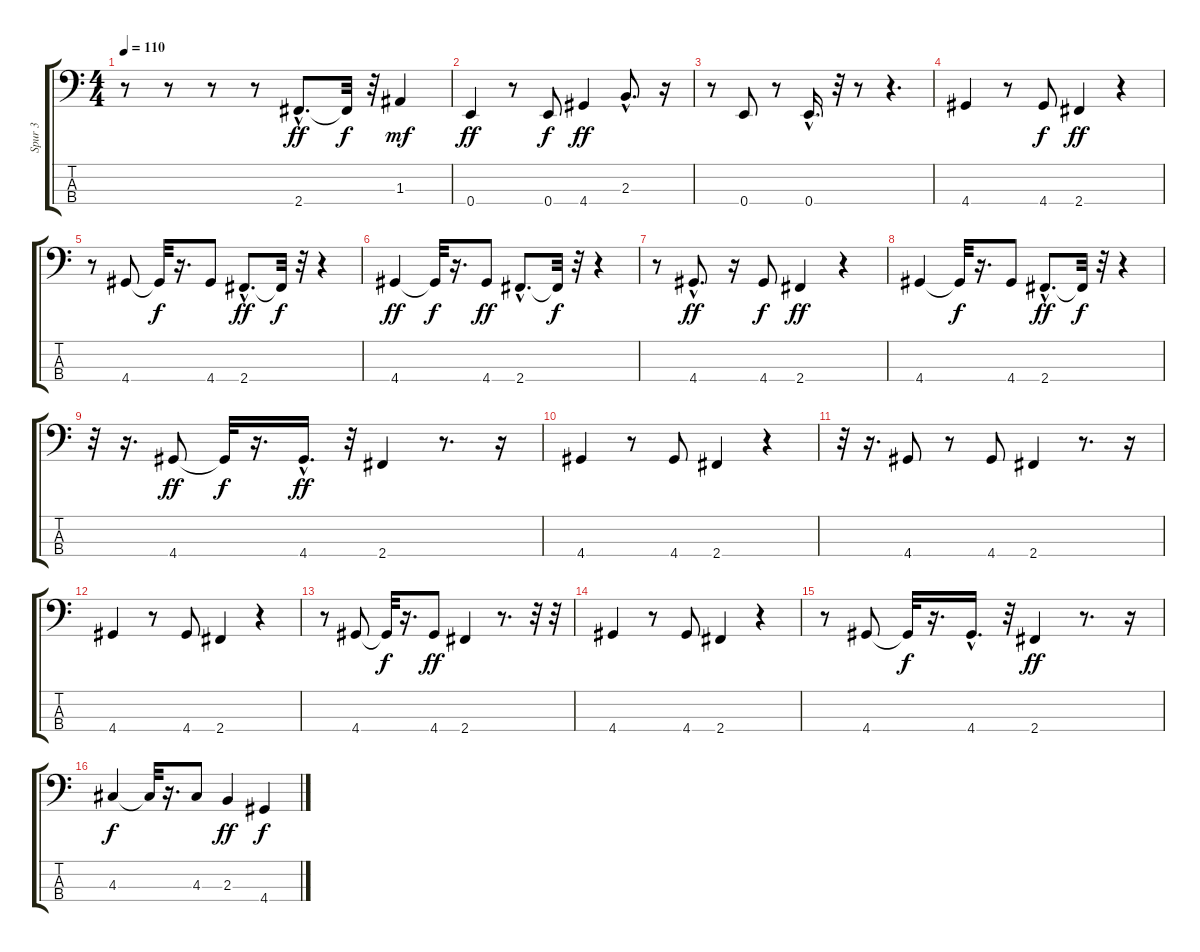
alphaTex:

\track ("Spur 3" "Spur 3") {instrument slapbass2}
\staff {score tabs}
\tuning (G2 D2 A1 E1) {hide}
\ts (4 4)
\tempo 110
\clef f4
\ks c
r.8{dy f} r.8 r.8 r.8 2.4{hac}.8{d dy ff} 2.4{t}.32{dy f} r.32 1.3.4{dy mf} |
0.4.4{dy ff} r.8 0.4.8{dy f} 4.4.4{dy ff} 2.3{hac}.8{d} r.16 |
r.8 0.4.8 r.8 0.4{hac}.16{d} r.32 r.8 r.4{d} |
4.4.4 r.8 4.4.8{dy f} 2.4.4{dy ff} r.4 |
r.8 4.4.8 4.4{t}.32{dy f} r.16{d} 4.4.8 2.4{hac}.8{d dy ff} 2.4{t}.32{dy f} r.32 r.4 |
4.4.4{dy ff} 4.4{t}.32{dy f} r.16{d} 4.4.8{dy ff} 2.4{hac}.8{d} 2.4{t}.32{dy f} r.32 r.4 |
r.8 4.4{hac}.8{d dy ff} r.16 4.4.8{dy f} 2.4.4{dy ff} r.4 |
4.4.4 4.4{t}.32{dy f} r.16{d} 4.4.8 2.4{hac}.8{d dy ff} 2.4{t}.32{dy f} r.32 r.4 |
r.32 r.16{d} 4.4.8{dy ff} 4.4{t}.32{dy f} r.16{d} 4.4{hac}.16{d dy ff} r.32 2.4.4 r.8{d} r.16 |
4.4.4 r.8 4.4.8 2.4.4 r.4 |
r.32 r.16{d} 4.4.8 r.8 4.4.8 2.4.4 r.8{d} r.16 |
4.4.4 r.8 4.4.8 2.4.4 r.4 |
r.8 4.4.8 4.4{t}.32{dy f} r.16{d} 4.4.8{dy ff} 2.4.4 r.8{d} r.32 r.32 |
4.4.4 r.8 4.4.8 2.4.4 r.4 |
r.8 4.4.8 4.4{t}.32{dy f} r.16{d} 4.4{hac}.16{d} r.32 2.4.4{dy ff} r.8{d} r.16 |
4.3.4{dy f} 4.3{t}.32 r.16{d} 4.3.8 2.3.4{dy ff} 4.4.4{dy f}
